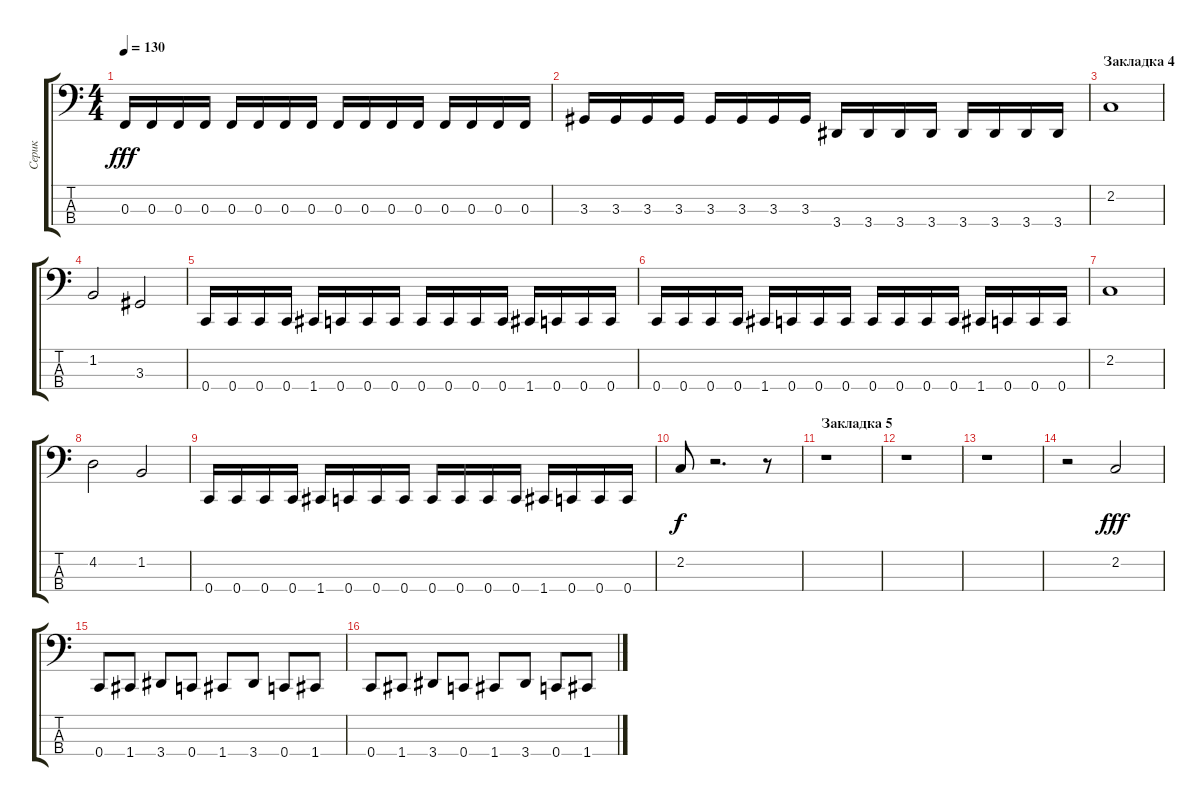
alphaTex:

\track ("Серик" "Серик") {instrument electricbassfinger}
\staff {score tabs}
\tuning (Eb2 Bb1 F1 C1) {hide}
\ts (4 4)
\tempo 130
\clef f4
\ks c
0.3.16{dy fff} 0.3.16 0.3.16 0.3.16 0.3.16 0.3.16 0.3.16 0.3.16 0.3.16 0.3.16 0.3.16 0.3.16 0.3.16 0.3.16 0.3.16 0.3.16 |
3.3.16 3.3.16 3.3.16 3.3.16 3.3.16 3.3.16 3.3.16 3.3.16 3.4.16 3.4.16 3.4.16 3.4.16 3.4.16 3.4.16 3.4.16 3.4.16 |
\section ("" "Закладка 4")
2.2.1 |
1.2.2 3.3.2 |
0.4.16 0.4.16 0.4.16 0.4.16 1.4.16 0.4.16 0.4.16 0.4.16 0.4.16 0.4.16 0.4.16 0.4.16 1.4.16 0.4.16 0.4.16 0.4.16 |
0.4.16 0.4.16 0.4.16 0.4.16 1.4.16 0.4.16 0.4.16 0.4.16 0.4.16 0.4.16 0.4.16 0.4.16 1.4.16 0.4.16 0.4.16 0.4.16 |
2.2.1 |
4.2.2 1.2.2 |
0.4.16 0.4.16 0.4.16 0.4.16 1.4.16 0.4.16 0.4.16 0.4.16 0.4.16 0.4.16 0.4.16 0.4.16 1.4.16 0.4.16 0.4.16 0.4.16 |
2.2.8{dy f} r.2{d} r.8 |
\section ("" "Закладка 5")
r.1 |
r.1 |
r.1 |
r.2 2.2.2{dy fff} |
0.4.8 1.4.8 3.4.8 0.4.8 1.4.8 3.4.8 0.4.8 1.4.8 |
0.4.8 1.4.8 3.4.8 0.4.8 1.4.8 3.4.8 0.4.8 1.4.8
